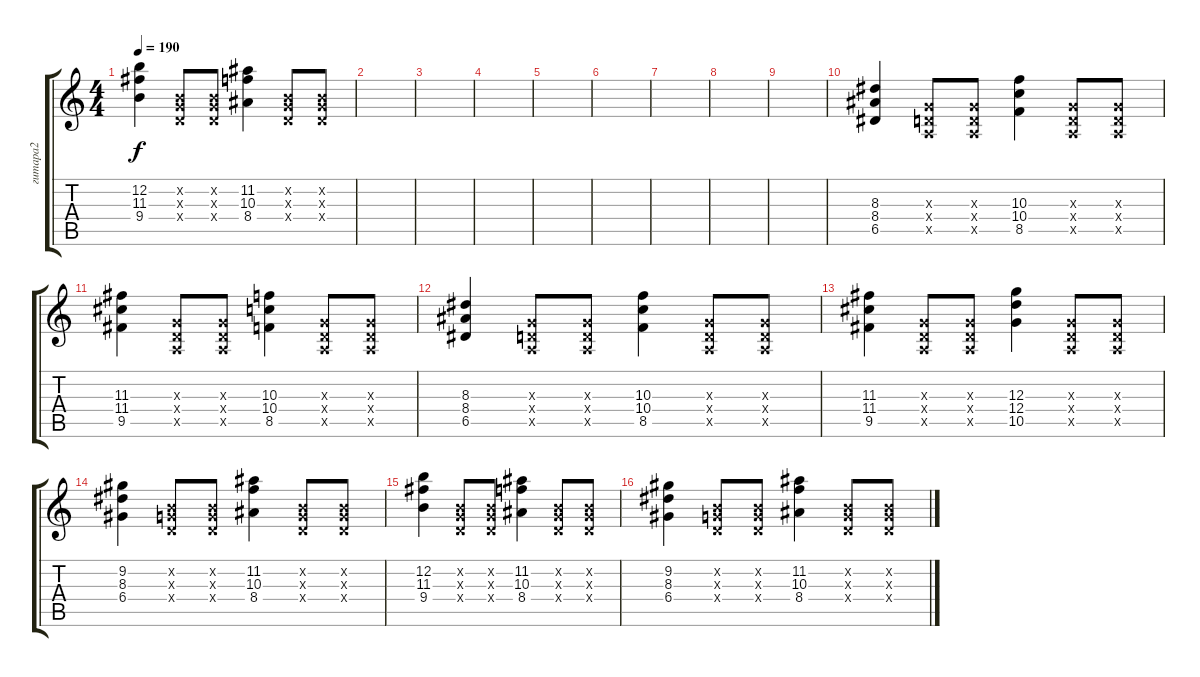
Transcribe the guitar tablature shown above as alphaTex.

\track ("гитара2" "гитара2") {instrument electricguitarclean}
\staff {score tabs}
\tuning (E4 B3 G3 D3 A2 D2) {hide}
\ts (4 4)
\tempo 190
\clef g2
\ks c
(12.2 11.3 9.4).4{dy f} (0.2{x} 0.3{x} 0.4{x}).8 (0.2{x} 0.3{x} 0.4{x}).8 (11.2 10.3 8.4).4 (0.2{x} 0.3{x} 0.4{x}).8 (0.2{x} 0.3{x} 0.4{x}).8 |
|
|
|
|
|
|
|
|
(8.3 8.4 6.5).4 (0.3{x} 0.4{x} 0.5{x}).8 (0.3{x} 0.4{x} 0.5{x}).8 (10.3 10.4 8.5).4 (0.3{x} 0.4{x} 0.5{x}).8 (0.3{x} 0.4{x} 0.5{x}).8 |
(11.3 11.4 9.5).4 (0.3{x} 0.4{x} 0.5{x}).8 (0.3{x} 0.4{x} 0.5{x}).8 (10.3 10.4 8.5).4 (0.3{x} 0.4{x} 0.5{x}).8 (0.3{x} 0.4{x} 0.5{x}).8 |
(8.3 8.4 6.5).4 (0.3{x} 0.4{x} 0.5{x}).8 (0.3{x} 0.4{x} 0.5{x}).8 (10.3 10.4 8.5).4 (0.3{x} 0.4{x} 0.5{x}).8 (0.3{x} 0.4{x} 0.5{x}).8 |
(11.3 11.4 9.5).4 (0.3{x} 0.4{x} 0.5{x}).8 (0.3{x} 0.4{x} 0.5{x}).8 (12.3 12.4 10.5).4 (0.3{x} 0.4{x} 0.5{x}).8 (0.3{x} 0.4{x} 0.5{x}).8 |
(9.2 8.3 6.4).4 (0.2{x} 0.3{x} 0.4{x}).8 (0.2{x} 0.3{x} 0.4{x}).8 (11.2 10.3 8.4).4 (0.2{x} 0.3{x} 0.4{x}).8 (0.2{x} 0.3{x} 0.4{x}).8 |
(12.2 11.3 9.4).4 (0.2{x} 0.3{x} 0.4{x}).8 (0.2{x} 0.3{x} 0.4{x}).8 (11.2 10.3 8.4).4 (0.2{x} 0.3{x} 0.4{x}).8 (0.2{x} 0.3{x} 0.4{x}).8 |
(9.2 8.3 6.4).4 (0.2{x} 0.3{x} 0.4{x}).8 (0.2{x} 0.3{x} 0.4{x}).8 (11.2 10.3 8.4).4 (0.2{x} 0.3{x} 0.4{x}).8 (0.2{x} 0.3{x} 0.4{x}).8
